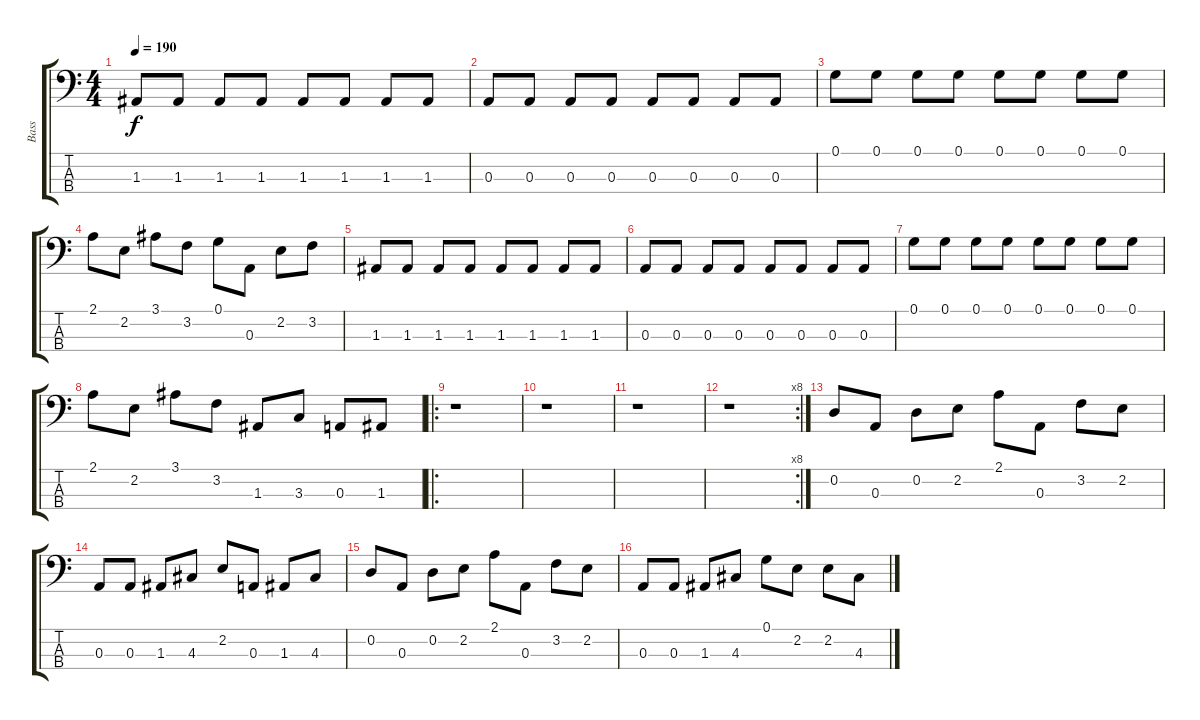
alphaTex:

\track ("Bass" "Bass") {instrument electricbassfinger}
\staff {score tabs}
\tuning (G2 D2 A1 E1) {hide}
\ts (4 4)
\tempo 190
\clef f4
\ks c
1.3.8{dy f} 1.3.8 1.3.8 1.3.8 1.3.8 1.3.8 1.3.8 1.3.8 |
0.3.8 0.3.8 0.3.8 0.3.8 0.3.8 0.3.8 0.3.8 0.3.8 |
0.1.8 0.1.8 0.1.8 0.1.8 0.1.8 0.1.8 0.1.8 0.1.8 |
2.1.8 2.2.8 3.1.8 3.2.8 0.1.8 0.3.8 2.2.8 3.2.8 |
1.3.8 1.3.8 1.3.8 1.3.8 1.3.8 1.3.8 1.3.8 1.3.8 |
0.3.8 0.3.8 0.3.8 0.3.8 0.3.8 0.3.8 0.3.8 0.3.8 |
0.1.8 0.1.8 0.1.8 0.1.8 0.1.8 0.1.8 0.1.8 0.1.8 |
2.1.8 2.2.8 3.1.8 3.2.8 1.3.8 3.3.8 0.3.8 1.3.8 |
\ro
r.1 |
r.1 |
r.1 |
\rc 8
r.1 |
0.2.8 0.3.8 0.2.8 2.2.8 2.1.8 0.3.8 3.2.8 2.2.8 |
0.3.8 0.3.8 1.3.8 4.3.8 2.2.8 0.3.8 1.3.8 4.3.8 |
0.2.8 0.3.8 0.2.8 2.2.8 2.1.8 0.3.8 3.2.8 2.2.8 |
0.3.8 0.3.8 1.3.8 4.3.8 0.1.8 2.2.8 2.2.8 4.3.8
